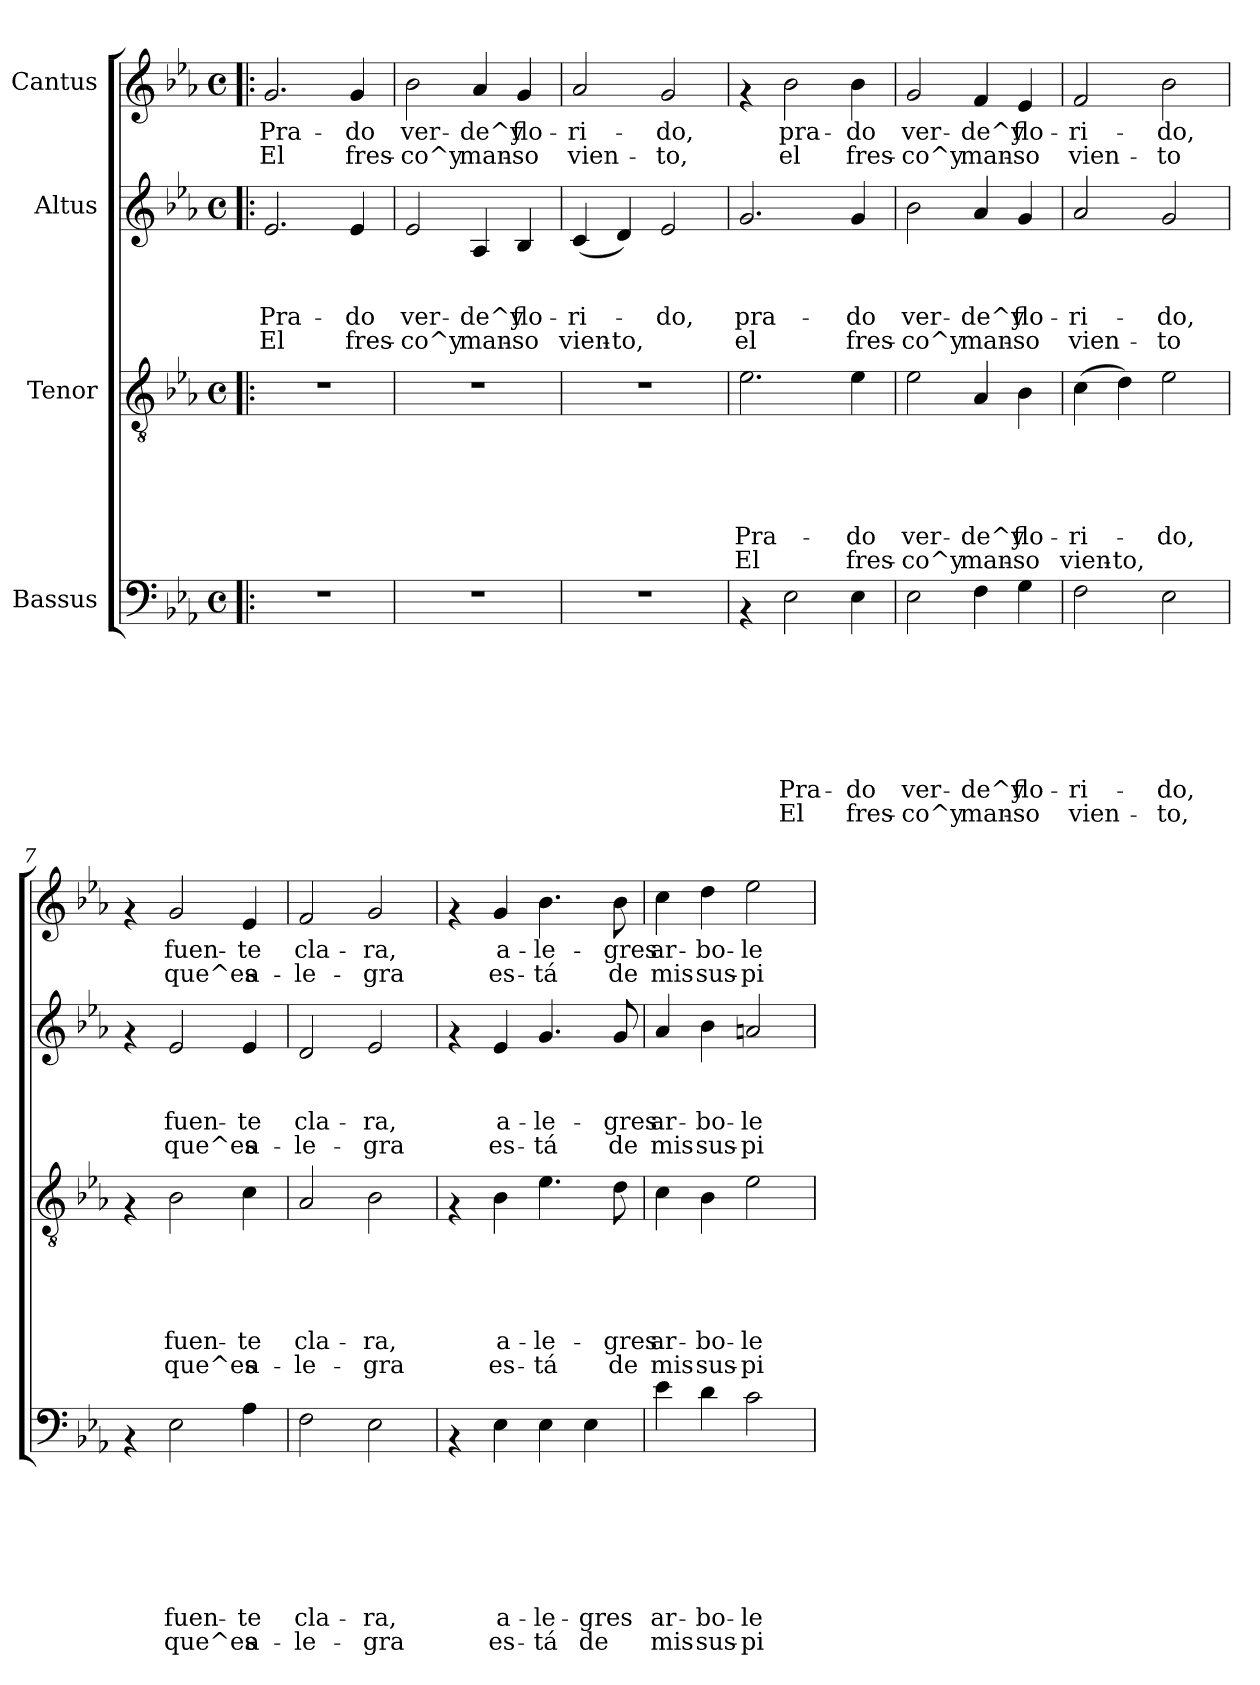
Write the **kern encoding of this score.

**kern	**text	**text	**text	**text	**text	**text	**text	**text	**kern	**text	**text	**text	**text	**text	**text	**kern	**text	**text	**text	**text	**kern	**text	**text
*part4	*part4	*part4	*part4	*part4	*part4	*part4	*part4	*part4	*part3	*part3	*part3	*part3	*part3	*part3	*part3	*part2	*part2	*part2	*part2	*part2	*part1	*part1	*part1
*staff4	*staff4	*staff4	*staff4	*staff4	*staff4	*staff4	*staff4	*staff4	*staff3	*staff3	*staff3	*staff3	*staff3	*staff3	*staff3	*staff2	*staff2	*staff2	*staff2	*staff2	*staff1	*staff1	*staff1
*I"Bassus	*	*	*	*	*	*	*	*	*I"Tenor	*	*	*	*	*	*	*I"Altus	*	*	*	*	*I"Cantus	*	*
*clefF4	*	*	*	*	*	*	*	*	*clefGv2	*	*	*	*	*	*	*clefG2	*	*	*	*	*clefG2	*	*
*k[b-e-a-]	*	*	*	*	*	*	*	*	*k[b-e-a-]	*	*	*	*	*	*	*k[b-e-a-]	*	*	*	*	*k[b-e-a-]	*	*
*E-:	*	*	*	*	*	*	*	*	*E-:	*	*	*	*	*	*	*E-:	*	*	*	*	*E-:	*	*
*M4/4	*	*	*	*	*	*	*	*	*M4/4	*	*	*	*	*	*	*M4/4	*	*	*	*	*M4/4	*	*
*met(c)	*	*	*	*	*	*	*	*	*met(c)	*	*	*	*	*	*	*met(c)	*	*	*	*	*met(c)	*	*
=1!|:	=1!|:	=1!|:	=1!|:	=1!|:	=1!|:	=1!|:	=1!|:	=1!|:	=1!|:	=1!|:	=1!|:	=1!|:	=1!|:	=1!|:	=1!|:	=1!|:	=1!|:	=1!|:	=1!|:	=1!|:	=1!|:	=1!|:	=1!|:
!	!	!	!	!	!	!	!	!	!	!	!	!	!	!	!	!	!	!	!LO:LY:b	!LO:LY:b	!	!LO:LY:b	!LO:LY:b
1r	.	.	.	.	.	.	.	.	1r	.	.	.	.	.	.	2.e-/	.	.	Pra-	El	2.g/	Pra-	El
!	!	!	!	!	!	!	!	!	!	!	!	!	!	!	!	!	!	!	!LO:LY:b	!LO:LY:b	!	!LO:LY:b	!LO:LY:b
.	.	.	.	.	.	.	.	.	.	.	.	.	.	.	.	4e-/	.	.	-do	fres-	4g/	-do	fres-
=2	=2	=2	=2	=2	=2	=2	=2	=2	=2	=2	=2	=2	=2	=2	=2	=2	=2	=2	=2	=2	=2	=2	=2
!	!	!	!	!	!	!	!	!	!	!	!	!	!	!	!	!	!	!	!LO:LY:b	!LO:LY:b	!	!LO:LY:b	!LO:LY:b
1r	.	.	.	.	.	.	.	.	1r	.	.	.	.	.	.	2e-/	.	.	ver-	-co^y	2b-\	ver-	-co^y
!	!	!	!	!	!	!	!	!	!	!	!	!	!	!	!	!	!	!	!LO:LY:b	!LO:LY:b	!	!LO:LY:b	!LO:LY:b
.	.	.	.	.	.	.	.	.	.	.	.	.	.	.	.	4A-/	.	.	-de^y	man-	4a-/	-de^y	man-
!	!	!	!	!	!	!	!	!	!	!	!	!	!	!	!	!	!	!	!LO:LY:b	!LO:LY:b	!	!LO:LY:b	!LO:LY:b
.	.	.	.	.	.	.	.	.	.	.	.	.	.	.	.	4B-/	.	.	flo-	-so	4g/	flo-	-so
=3	=3	=3	=3	=3	=3	=3	=3	=3	=3	=3	=3	=3	=3	=3	=3	=3	=3	=3	=3	=3	=3	=3	=3
!	!	!	!	!	!	!	!	!	!	!	!	!	!	!	!	!	!	!	!LO:LY:b	!LO:LY:b	!	!LO:LY:b	!LO:LY:b
1r	.	.	.	.	.	.	.	.	1r	.	.	.	.	.	.	(<4c/	.	.	-ri-	vien-	2a-/	-ri-	vien-
!	!	!	!	!	!	!	!	!	!	!	!	!	!	!	!	!	!	!	!	!LO:LY:b	!	!	!
.	.	.	.	.	.	.	.	.	.	.	.	.	.	.	.	4d/)	.	.	.	-to,	.	.	.
!	!	!	!	!	!	!	!	!	!	!	!	!	!	!	!	!	!	!	!LO:LY:b	!	!	!LO:LY:b	!LO:LY:b
.	.	.	.	.	.	.	.	.	.	.	.	.	.	.	.	2e-/	.	.	-do,	.	2g/	-do,	-to,
=4	=4	=4	=4	=4	=4	=4	=4	=4	=4	=4	=4	=4	=4	=4	=4	=4	=4	=4	=4	=4	=4	=4	=4
!	!	!	!	!	!	!	!	!	!	!	!	!	!	!LO:LY:b	!LO:LY:b	!	!	!	!LO:LY:b	!LO:LY:b	!	!	!
4rAA	.	.	.	.	.	.	.	.	2.e-\	.	.	.	.	Pra-	El	2.g/	.	.	pra-	el	4rf	.	.
!	!	!	!	!	!	!	!LO:LY:b	!LO:LY:b	!	!	!	!	!	!	!	!	!	!	!	!	!	!LO:LY:b	!LO:LY:b
2E-\	.	.	.	.	.	.	Pra-	El	.	.	.	.	.	.	.	.	.	.	.	.	2b-\	pra-	el
!	!	!	!	!	!	!	!LO:LY:b	!LO:LY:b	!	!	!	!	!	!LO:LY:b	!LO:LY:b	!	!	!	!LO:LY:b	!LO:LY:b	!	!LO:LY:b	!LO:LY:b
4E-\	.	.	.	.	.	.	-do	fres-	4e-\	.	.	.	.	-do	fres-	4g/	.	.	-do	fres-	4b-\	-do	fres-
=5	=5	=5	=5	=5	=5	=5	=5	=5	=5	=5	=5	=5	=5	=5	=5	=5	=5	=5	=5	=5	=5	=5	=5
!	!	!	!	!	!	!	!LO:LY:b	!LO:LY:b	!	!	!	!	!	!LO:LY:b	!LO:LY:b	!	!	!	!LO:LY:b	!LO:LY:b	!	!LO:LY:b	!LO:LY:b
2E-\	.	.	.	.	.	.	ver-	-co^y	2e-\	.	.	.	.	ver-	-co^y	2b-\	.	.	ver-	-co^y	2g/	ver-	-co^y
!	!	!	!	!	!	!	!LO:LY:b	!LO:LY:b	!	!	!	!	!	!LO:LY:b	!LO:LY:b	!	!	!	!LO:LY:b	!LO:LY:b	!	!LO:LY:b	!LO:LY:b
4F\	.	.	.	.	.	.	-de^y	man-	4A-/	.	.	.	.	-de^y	man-	4a-/	.	.	-de^y	man-	4f/	-de^y	man-
!	!	!	!	!	!	!	!LO:LY:b	!LO:LY:b	!	!	!	!	!	!LO:LY:b	!LO:LY:b	!	!	!	!LO:LY:b	!LO:LY:b	!	!LO:LY:b	!LO:LY:b
4G\	.	.	.	.	.	.	flo-	-so	4B-\	.	.	.	.	flo-	-so	4g/	.	.	flo-	-so	4e-/	flo-	-so
=6	=6	=6	=6	=6	=6	=6	=6	=6	=6	=6	=6	=6	=6	=6	=6	=6	=6	=6	=6	=6	=6	=6	=6
!	!	!	!	!	!	!	!LO:LY:b	!LO:LY:b	!	!	!	!	!	!LO:LY:b	!LO:LY:b	!	!	!	!LO:LY:b	!LO:LY:b	!	!LO:LY:b	!LO:LY:b
2F\	.	.	.	.	.	.	-ri-	vien-	(>4c\	.	.	.	.	-ri-	vien-	2a-/	.	.	-ri-	vien-	2f/	-ri-	vien-
!	!	!	!	!	!	!	!	!	!	!	!	!	!	!	!LO:LY:b	!	!	!	!	!	!	!	!
.	.	.	.	.	.	.	.	.	4d\)	.	.	.	.	.	-to,	.	.	.	.	.	.	.	.
!	!	!	!	!	!	!	!LO:LY:b	!LO:LY:b	!	!	!	!	!	!LO:LY:b	!	!	!	!	!LO:LY:b	!LO:LY:b	!	!LO:LY:b	!LO:LY:b
2E-\	.	.	.	.	.	.	-do,	-to,	2e-\	.	.	.	.	-do,	.	2g/	.	.	-do,	-to	2b-\	-do,	-to
=7	=7	=7	=7	=7	=7	=7	=7	=7	=7	=7	=7	=7	=7	=7	=7	=7	=7	=7	=7	=7	=7	=7	=7
4rAA	.	.	.	.	.	.	.	.	4rF	.	.	.	.	.	.	4rf	.	.	.	.	4rf	.	.
!	!	!	!	!	!	!	!LO:LY:b	!LO:LY:b	!	!	!	!	!	!LO:LY:b	!LO:LY:b	!	!	!	!LO:LY:b	!LO:LY:b	!	!LO:LY:b	!LO:LY:b
2E-\	.	.	.	.	.	.	fuen-	que^es	2B-\	.	.	.	.	fuen-	que^es	2e-/	.	.	fuen-	que^es	2g/	fuen-	que^es
!	!	!	!	!	!	!	!LO:LY:b	!LO:LY:b	!	!	!	!	!	!LO:LY:b	!LO:LY:b	!	!	!	!LO:LY:b	!LO:LY:b	!	!LO:LY:b	!LO:LY:b
4A-\	.	.	.	.	.	.	-te	a-	4c\	.	.	.	.	-te	a-	4e-/	.	.	-te	a-	4e-/	-te	a-
!!LO:LB:g=z
=8	=8	=8	=8	=8	=8	=8	=8	=8	=8	=8	=8	=8	=8	=8	=8	=8	=8	=8	=8	=8	=8	=8	=8
!	!	!	!	!	!	!	!LO:LY:b	!LO:LY:b	!	!	!	!	!	!LO:LY:b	!LO:LY:b	!	!	!	!LO:LY:b	!LO:LY:b	!	!LO:LY:b	!LO:LY:b
2F\	.	.	.	.	.	.	cla-	-le-	2A-/	.	.	.	.	cla-	-le-	2d/	.	.	cla-	-le-	2f/	cla-	-le-
!	!	!	!	!	!	!	!LO:LY:b	!LO:LY:b	!	!	!	!	!	!LO:LY:b	!LO:LY:b	!	!	!	!LO:LY:b	!LO:LY:b	!	!LO:LY:b	!LO:LY:b
2E-\	.	.	.	.	.	.	-ra,	-gra	2B-\	.	.	.	.	-ra,	-gra	2e-/	.	.	-ra,	-gra	2g/	-ra,	-gra
=9	=9	=9	=9	=9	=9	=9	=9	=9	=9	=9	=9	=9	=9	=9	=9	=9	=9	=9	=9	=9	=9	=9	=9
4rAA	.	.	.	.	.	.	.	.	4rF	.	.	.	.	.	.	4rf	.	.	.	.	4rf	.	.
!	!	!	!	!	!	!	!LO:LY:b	!LO:LY:b	!	!	!	!	!	!LO:LY:b	!LO:LY:b	!	!	!	!LO:LY:b	!LO:LY:b	!	!LO:LY:b	!LO:LY:b
4E-\	.	.	.	.	.	.	a-	es-	4B-\	.	.	.	.	a-	es-	4e-/	.	.	a-	es-	4g/	a-	es-
!	!	!	!	!	!	!	!LO:LY:b	!LO:LY:b	!	!	!	!	!	!LO:LY:b	!LO:LY:b	!	!	!	!LO:LY:b	!LO:LY:b	!	!LO:LY:b	!LO:LY:b
4E-\	.	.	.	.	.	.	-le-	-tá	4.e-\	.	.	.	.	-le-	-tá	4.g/	.	.	-le-	-tá	4.b-\	-le-	-tá
!	!	!	!	!	!	!	!LO:LY:b	!LO:LY:b	!	!	!	!	!	!	!	!	!	!	!	!	!	!	!
4E-\	.	.	.	.	.	.	-gres	de	.	.	.	.	.	.	.	.	.	.	.	.	.	.	.
!	!	!	!	!	!	!	!	!	!	!	!	!	!	!LO:LY:b	!LO:LY:b	!	!	!	!LO:LY:b	!LO:LY:b	!	!LO:LY:b	!LO:LY:b
.	.	.	.	.	.	.	.	.	8d\	.	.	.	.	-gres	de	8g/	.	.	-gres	de	8b-\	-gres	de
=10	=10	=10	=10	=10	=10	=10	=10	=10	=10	=10	=10	=10	=10	=10	=10	=10	=10	=10	=10	=10	=10	=10	=10
!	!	!	!	!	!	!	!LO:LY:b	!LO:LY:b	!	!	!	!	!	!LO:LY:b	!LO:LY:b	!	!	!	!LO:LY:b	!LO:LY:b	!	!LO:LY:b	!LO:LY:b
4e-\	.	.	.	.	.	.	ar-	mis	4c\	.	.	.	.	ar-	mis	4a-/	.	.	ar-	mis	4cc\	ar-	mis
!	!	!	!	!	!	!	!LO:LY:b	!LO:LY:b	!	!	!	!	!	!LO:LY:b	!LO:LY:b	!	!	!	!LO:LY:b	!LO:LY:b	!	!LO:LY:b	!LO:LY:b
4d\	.	.	.	.	.	.	-bo-	sus-	4B-\	.	.	.	.	-bo-	sus-	4b-\	.	.	-bo-	sus-	4dd\	-bo-	sus-
!	!	!	!	!	!	!	!LO:LY:b	!LO:LY:b	!	!	!	!	!	!LO:LY:b	!LO:LY:b	!	!	!	!LO:LY:b	!LO:LY:b	!	!LO:LY:b	!LO:LY:b
2c\	.	.	.	.	.	.	-le-	-pi-	2e-\	.	.	.	.	-le-	-pi-	2an/	.	.	-le-	-pi-	2ee-\	-le-	-pi-
=	=	=	=	=	=	=	=	=	=	=	=	=	=	=	=	=	=	=	=	=	=	=	=
*-	*-	*-	*-	*-	*-	*-	*-	*-	*-	*-	*-	*-	*-	*-	*-	*-	*-	*-	*-	*-	*-	*-	*-
